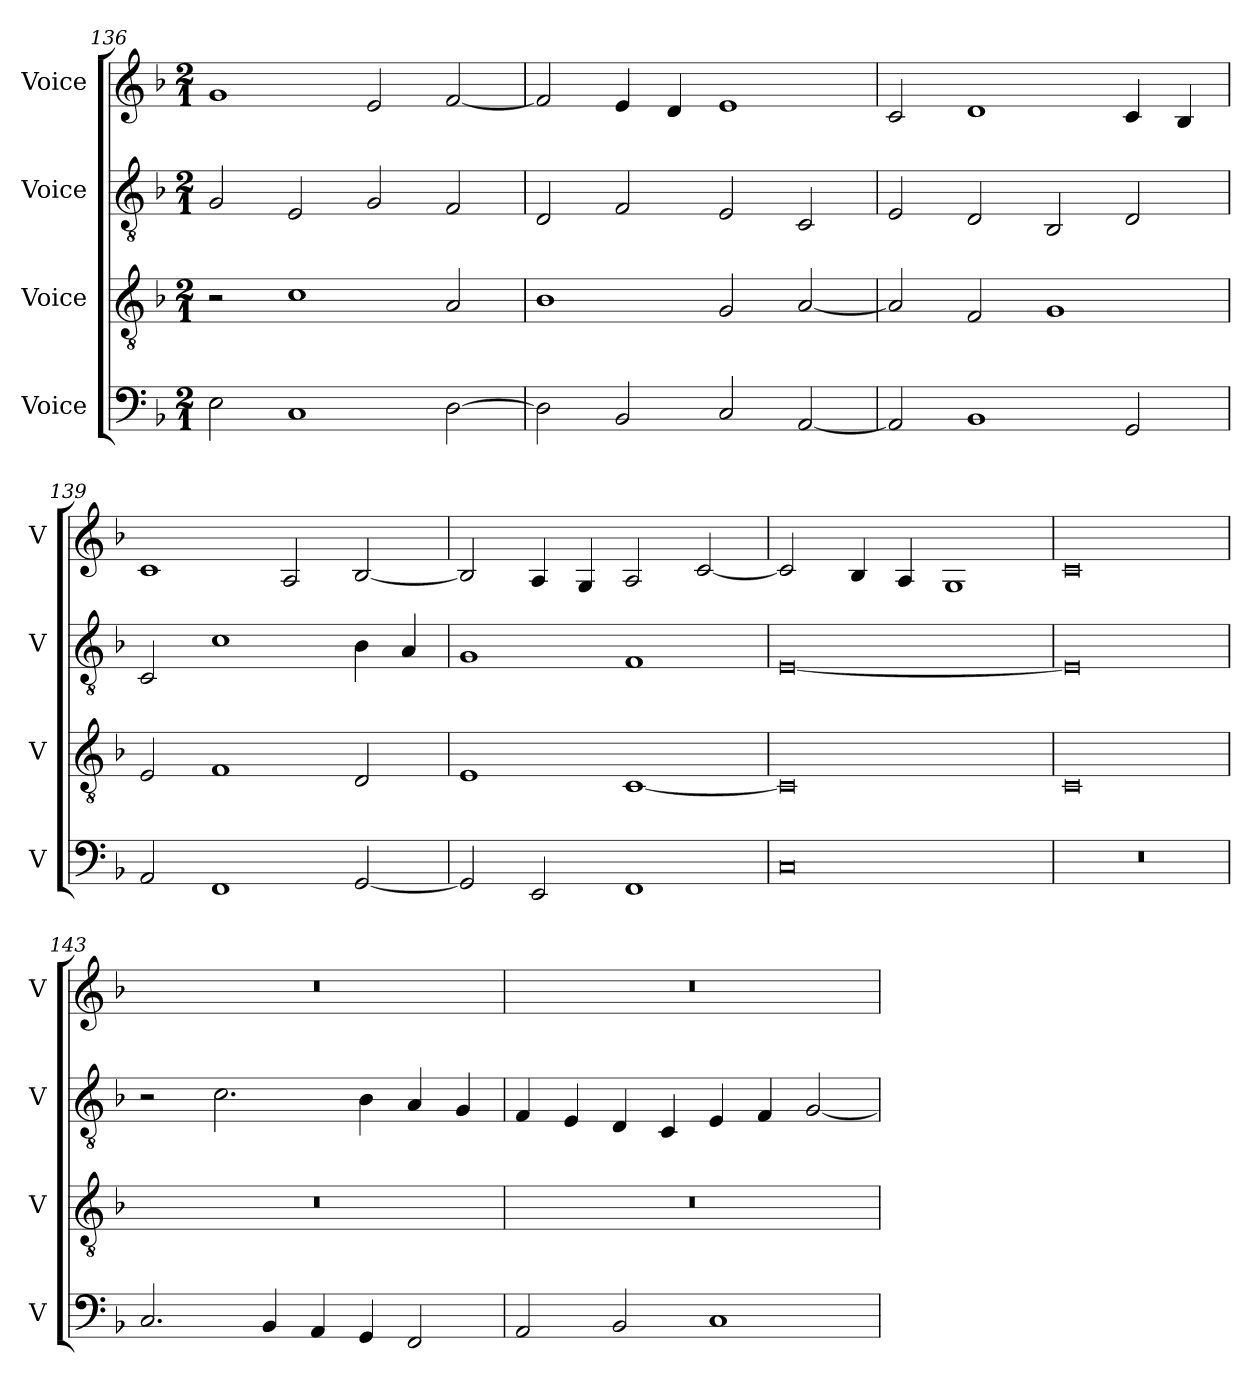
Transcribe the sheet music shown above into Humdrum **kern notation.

**kern	**kern	**kern	**kern
*part4	*part3	*part2	*part1
*staff4	*staff3	*staff2	*staff1
*I"Voice	*I"Voice	*I"Voice	*I"Voice
*I'V	*I'V	*I'V	*I'V
!!LO:PB:g=z
*clefF4	*clefGv2	*clefGv2	*clefG2
*k[b-]	*k[b-]	*k[b-]	*k[b-]
*M2/1	*M2/1	*M2/1	*M2/1
=136	=136	=136	=136
2E\	2r	2G/	1g
1C	1c	2E/	.
.	.	2G/	2e/
[2D\	2A/	2F/	[2f/
=137	=137	=137	=137
2D\]	1B-	2D/	2f/]
2BB-/	.	2F/	4e/
.	.	.	4d/
2C/	2G/	2E/	1e
[2AA/	[2A/	2C/	.
=138	=138	=138	=138
2AA/]	2A/]	2E/	2c/
1BB-	2F/	2D/	1d
.	1G	2BB-/	.
2GG/	.	2D/	4c/
.	.	.	4B-/
=139	=139	=139	=139
2AA/	2E/	2C/	1c
1FF	1F	1c	.
.	.	.	2A/
[2GG/	2D/	4B-\	[2B-/
.	.	4A/	.
!!LO:LB:g=z
=140	=140	=140	=140
2GG/]	1E	1G	2B-/]
2EE/	.	.	4A/
.	.	.	4G/
1FF	[1C	1F	2A/
.	.	.	[2c/
=141	=141	=141	=141
0C	0C]	[0E	2c/]
.	.	.	4B-/
.	.	.	4A/
.	.	.	1G
=142	=142	=142	=142
0r	0C	0E]	0c
=143	=143	=143	=143
2.C/	0r	2r	0r
.	.	2.c\	.
4BB-/	.	.	.
4AA/	.	.	.
4GG/	.	4B-\	.
2FF/	.	4A/	.
.	.	4G/	.
!!LO:LB:g=z
=144	=144	=144	=144
2AA/	0r	4F/	0r
.	.	4E/	.
2BB-/	.	4D/	.
.	.	4C/	.
1C	.	4E/	.
.	.	4F/	.
.	.	[2G/	.
=	=	=	=
*-	*-	*-	*-
